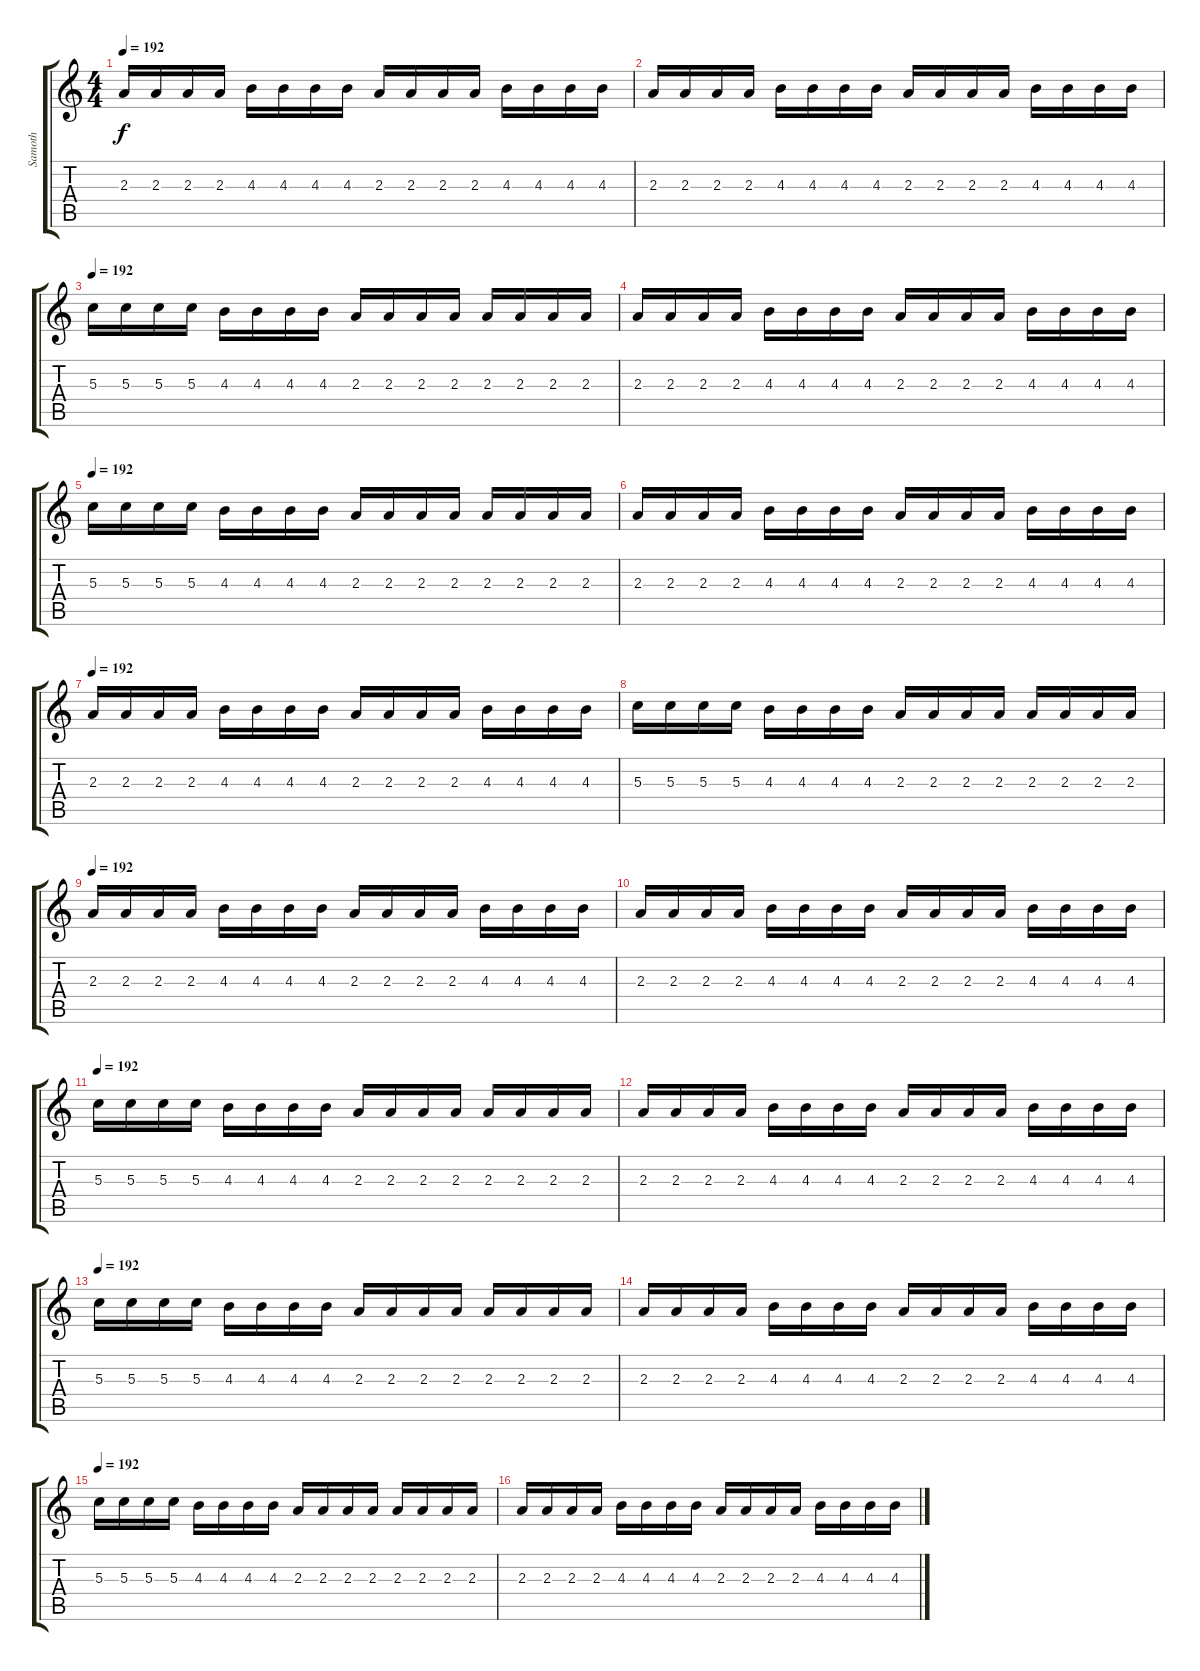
\track ("Samoth" "Samoth") {instrument distortionguitar}
\staff {score tabs}
\tuning (E4 B3 G3 D3 A2 E2) {hide}
\ts (4 4)
\tempo 192
\clef g2
\ks c
2.3.16{dy f} 2.3.16 2.3.16 2.3.16 4.3.16 4.3.16 4.3.16 4.3.16 2.3.16 2.3.16 2.3.16 2.3.16 4.3.16 4.3.16 4.3.16 4.3.16 |
2.3.16 2.3.16 2.3.16 2.3.16 4.3.16 4.3.16 4.3.16 4.3.16 2.3.16 2.3.16 2.3.16 2.3.16 4.3.16 4.3.16 4.3.16 4.3.16 |
\tempo 192
5.3.16 5.3.16 5.3.16 5.3.16 4.3.16 4.3.16 4.3.16 4.3.16 2.3.16 2.3.16 2.3.16 2.3.16 2.3.16 2.3.16 2.3.16 2.3.16 |
2.3.16 2.3.16 2.3.16 2.3.16 4.3.16 4.3.16 4.3.16 4.3.16 2.3.16 2.3.16 2.3.16 2.3.16 4.3.16 4.3.16 4.3.16 4.3.16 |
\tempo 192
5.3.16 5.3.16 5.3.16 5.3.16 4.3.16 4.3.16 4.3.16 4.3.16 2.3.16 2.3.16 2.3.16 2.3.16 2.3.16 2.3.16 2.3.16 2.3.16 |
2.3.16 2.3.16 2.3.16 2.3.16 4.3.16 4.3.16 4.3.16 4.3.16 2.3.16 2.3.16 2.3.16 2.3.16 4.3.16 4.3.16 4.3.16 4.3.16 |
\tempo 192
2.3.16 2.3.16 2.3.16 2.3.16 4.3.16 4.3.16 4.3.16 4.3.16 2.3.16 2.3.16 2.3.16 2.3.16 4.3.16 4.3.16 4.3.16 4.3.16 |
5.3.16 5.3.16 5.3.16 5.3.16 4.3.16 4.3.16 4.3.16 4.3.16 2.3.16 2.3.16 2.3.16 2.3.16 2.3.16 2.3.16 2.3.16 2.3.16 |
\tempo 192
2.3.16 2.3.16 2.3.16 2.3.16 4.3.16 4.3.16 4.3.16 4.3.16 2.3.16 2.3.16 2.3.16 2.3.16 4.3.16 4.3.16 4.3.16 4.3.16 |
2.3.16 2.3.16 2.3.16 2.3.16 4.3.16 4.3.16 4.3.16 4.3.16 2.3.16 2.3.16 2.3.16 2.3.16 4.3.16 4.3.16 4.3.16 4.3.16 |
\tempo 192
5.3.16 5.3.16 5.3.16 5.3.16 4.3.16 4.3.16 4.3.16 4.3.16 2.3.16 2.3.16 2.3.16 2.3.16 2.3.16 2.3.16 2.3.16 2.3.16 |
2.3.16 2.3.16 2.3.16 2.3.16 4.3.16 4.3.16 4.3.16 4.3.16 2.3.16 2.3.16 2.3.16 2.3.16 4.3.16 4.3.16 4.3.16 4.3.16 |
\tempo 192
5.3.16 5.3.16 5.3.16 5.3.16 4.3.16 4.3.16 4.3.16 4.3.16 2.3.16 2.3.16 2.3.16 2.3.16 2.3.16 2.3.16 2.3.16 2.3.16 |
2.3.16 2.3.16 2.3.16 2.3.16 4.3.16 4.3.16 4.3.16 4.3.16 2.3.16 2.3.16 2.3.16 2.3.16 4.3.16 4.3.16 4.3.16 4.3.16 |
\tempo 192
5.3.16 5.3.16 5.3.16 5.3.16 4.3.16 4.3.16 4.3.16 4.3.16 2.3.16 2.3.16 2.3.16 2.3.16 2.3.16 2.3.16 2.3.16 2.3.16 |
2.3.16 2.3.16 2.3.16 2.3.16 4.3.16 4.3.16 4.3.16 4.3.16 2.3.16 2.3.16 2.3.16 2.3.16 4.3.16 4.3.16 4.3.16 4.3.16
